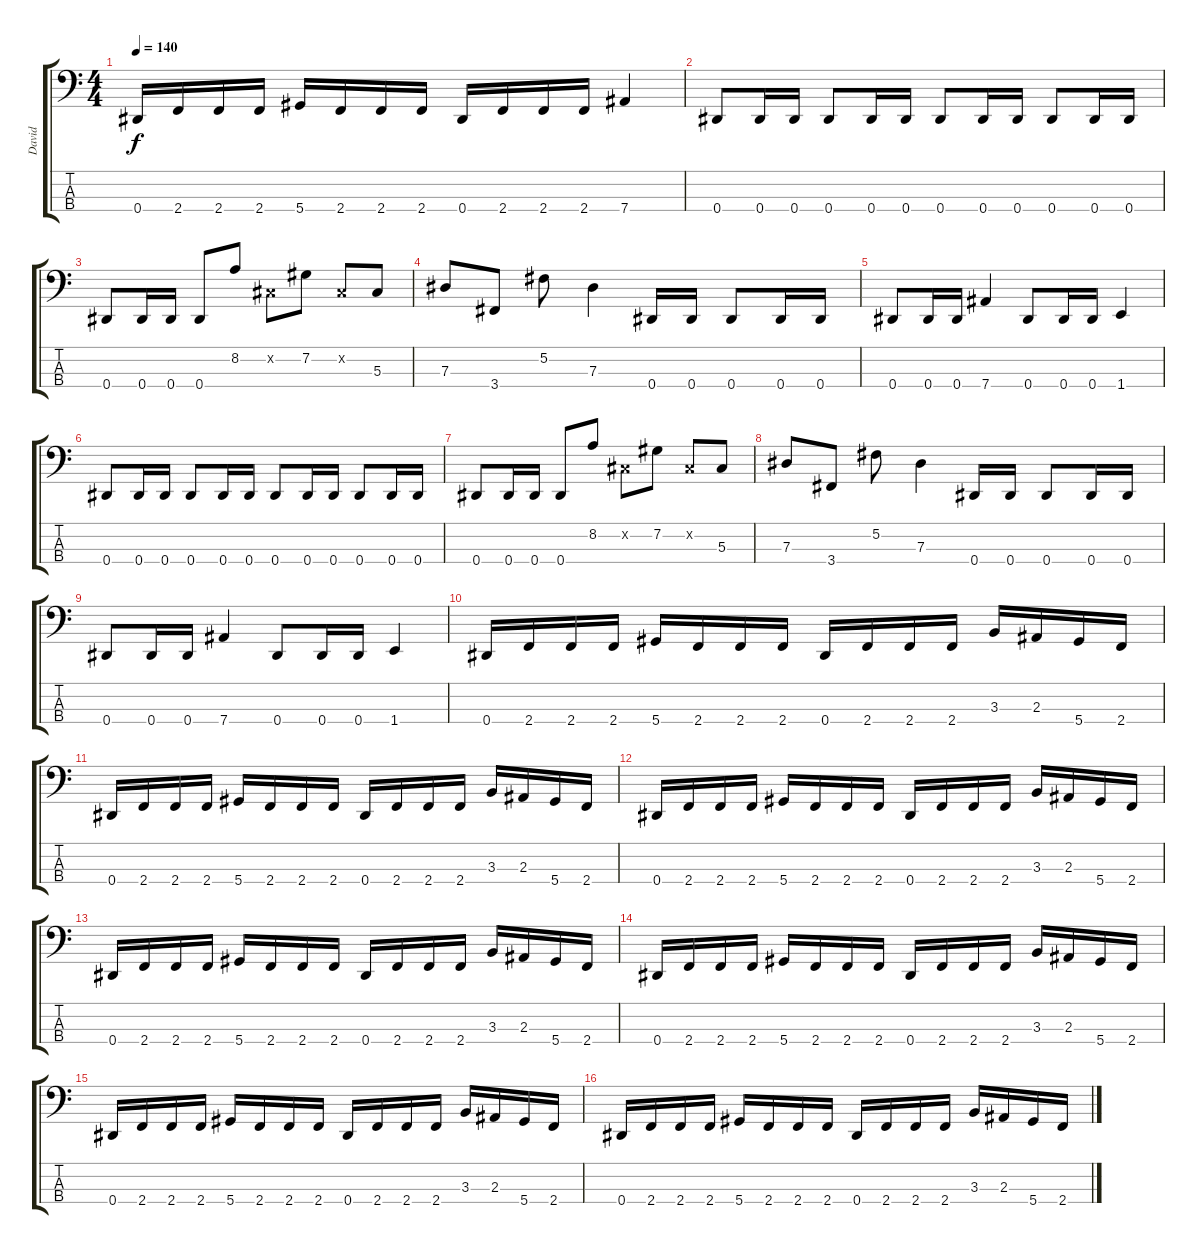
\track ("David" "David") {instrument electricbasspick}
\staff {score tabs}
\tuning (Gb2 Db2 Ab1 Eb1) {hide}
\ts (4 4)
\tempo 140
\clef f4
\ks c
0.4.16{dy f} 2.4.16 2.4.16 2.4.16 5.4.16 2.4.16 2.4.16 2.4.16 0.4.16 2.4.16 2.4.16 2.4.16 7.4.4 |
0.4.8 0.4.16 0.4.16 0.4.8 0.4.16 0.4.16 0.4.8 0.4.16 0.4.16 0.4.8 0.4.16 0.4.16 |
0.4.8 0.4.16 0.4.16 0.4.8 8.2.8 0.2{x}.8 7.2.8 0.2{x}.8 5.3.8 |
7.3.8 3.4.8 5.2.8 7.3.4 0.4.16 0.4.16 0.4.8 0.4.16 0.4.16 |
0.4.8 0.4.16 0.4.16 7.4.4 0.4.8 0.4.16 0.4.16 1.4.4 |
0.4.8 0.4.16 0.4.16 0.4.8 0.4.16 0.4.16 0.4.8 0.4.16 0.4.16 0.4.8 0.4.16 0.4.16 |
0.4.8 0.4.16 0.4.16 0.4.8 8.2.8 0.2{x}.8 7.2.8 0.2{x}.8 5.3.8 |
7.3.8 3.4.8 5.2.8 7.3.4 0.4.16 0.4.16 0.4.8 0.4.16 0.4.16 |
0.4.8 0.4.16 0.4.16 7.4.4 0.4.8 0.4.16 0.4.16 1.4.4 |
0.4.16 2.4.16 2.4.16 2.4.16 5.4.16 2.4.16 2.4.16 2.4.16 0.4.16 2.4.16 2.4.16 2.4.16 3.3.16 2.3.16 5.4.16 2.4.16 |
0.4.16 2.4.16 2.4.16 2.4.16 5.4.16 2.4.16 2.4.16 2.4.16 0.4.16 2.4.16 2.4.16 2.4.16 3.3.16 2.3.16 5.4.16 2.4.16 |
0.4.16 2.4.16 2.4.16 2.4.16 5.4.16 2.4.16 2.4.16 2.4.16 0.4.16 2.4.16 2.4.16 2.4.16 3.3.16 2.3.16 5.4.16 2.4.16 |
0.4.16 2.4.16 2.4.16 2.4.16 5.4.16 2.4.16 2.4.16 2.4.16 0.4.16 2.4.16 2.4.16 2.4.16 3.3.16 2.3.16 5.4.16 2.4.16 |
0.4.16 2.4.16 2.4.16 2.4.16 5.4.16 2.4.16 2.4.16 2.4.16 0.4.16 2.4.16 2.4.16 2.4.16 3.3.16 2.3.16 5.4.16 2.4.16 |
0.4.16 2.4.16 2.4.16 2.4.16 5.4.16 2.4.16 2.4.16 2.4.16 0.4.16 2.4.16 2.4.16 2.4.16 3.3.16 2.3.16 5.4.16 2.4.16 |
0.4.16 2.4.16 2.4.16 2.4.16 5.4.16 2.4.16 2.4.16 2.4.16 0.4.16 2.4.16 2.4.16 2.4.16 3.3.16 2.3.16 5.4.16 2.4.16
